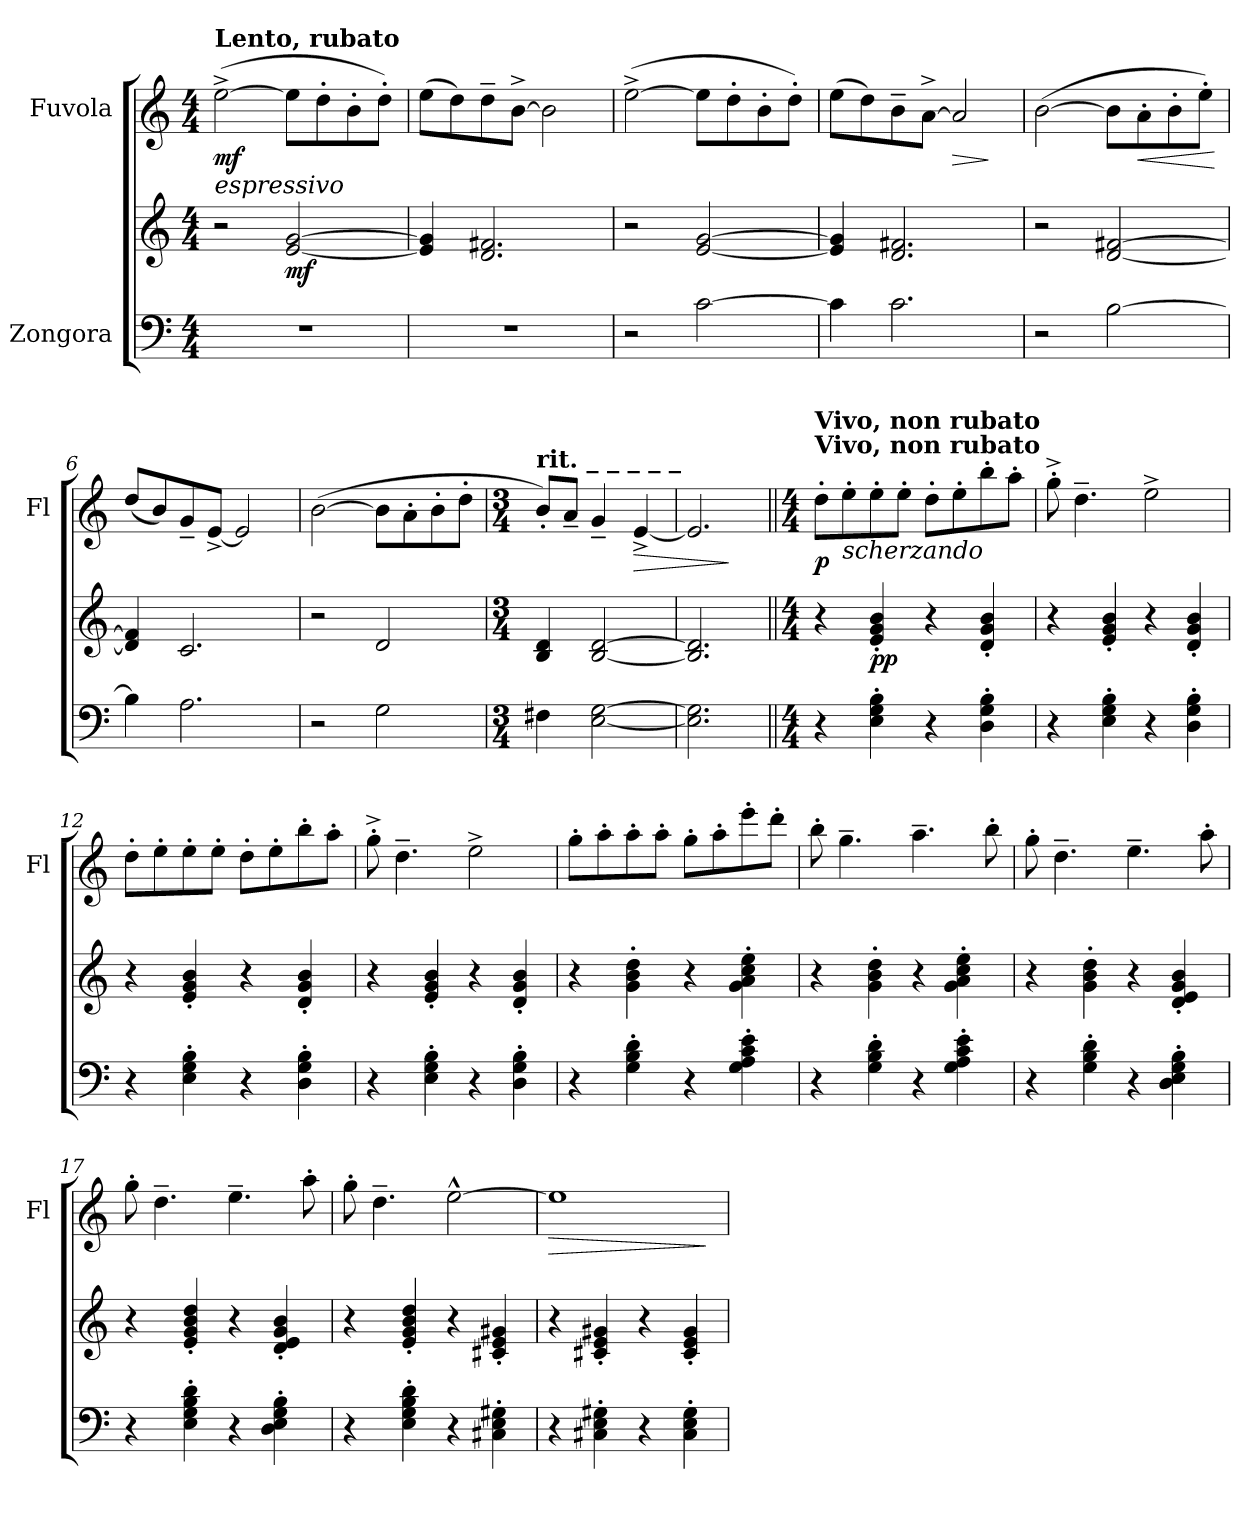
**kern	**kern	**dynam	**kern	**dynam
*part2	*part2	*part2	*part1	*part1
*staff3	*staff2	*staff2/3	*staff1	*staff1
*I"Zongora	*	*	*I"Fuvola	*
*	*	*	*I'Fl	*
*clefF4	*clefG2	*	*clefG2	*
*k[]	*k[]	*	*k[]	*
*M4/4	*M4/4	*	*M4/4	*
*MM80	*MM80	*	*MM80	*
=1	=1	=1	=1	=1
!	!	!	!LO:TX:a:B:t=Lento, rubato	!
!	!	!	!LO:TX:b:i:t=espressivo	!
!	!	!	!	!LO:DY:b
1r	2r	.	([2ee^\	mf
!	!	!LO:DY:b	!	!
.	[2e/ [2g/	mf	8ee\L]	.
.	.	.	8dd'\	.
.	.	.	8b'\	.
.	.	.	8dd'\J)	.
=2	=2	=2	=2	=2
1r	4e/] 4g/]	.	(8ee\L	.
.	.	.	8dd\)	.
.	2.d/ 2.f#X/	.	8dd~\	.
.	.	.	[8b^\J	.
.	.	.	2b\]	.
=3	=3	=3	=3	=3
2r	2r	.	([2ee^\	.
[2c\	[2e/ [2g/	.	8ee\L]	.
.	.	.	8dd'\	.
.	.	.	8b'\	.
.	.	.	8dd'\J)	.
=4	=4	=4	=4	=4
4c\]	4e/] 4g/]	.	(8ee\L	.
.	.	.	8dd\)	.
2.c\	2.d/ 2.f#X/	.	8b~\	.
.	.	.	[8a^\J	.
!	!	!	!	!LO:HP:b
.	.	.	2a/]	>
.	.	.	.	]
=5	=5	=5	=5	=5
2r	2r	.	([2b\	.
[2B\	[2d/ [2f#X/	.	8b\L]	.
!	!	!	!	!LO:HP:b
.	.	.	8a'\	<
.	.	.	8b'\	.
.	.	.	8ee'\J)	.
.	.	.	.	[
=6	=6	=6	=6	=6
4B\]	4d/] 4f#/]	.	(8dd/L	.
.	.	.	8b/)	.
2.A\	2.c/	.	8g~/	.
.	.	.	[8e^/J	.
.	.	.	2e/]	.
!!LO:LB:g=z
=7	=7	=7	=7	=7
2r	2r	.	([2b\	.
2G\	2d/	.	8b\L]	.
.	.	.	8a'\	.
.	.	.	8b'\	.
.	.	.	8dd'\J	.
=8	=8	=8	=8	=8
*M3/4	*M3/4	*	*M3/4	*
!	!	!	!LO:TX:a:B:t=rit. _     _     _     _     _	!
4F#X\	4B/ 4d/	.	8b'/L)	.
.	.	.	8a~/J	.
[2E\ [2G\	[2B/ [2d/	.	4g~/	.
!	!	!	!	!LO:HP:b
.	.	.	[4e^/	>
=9	=9	=9	=9	=9
2.E\] 2.G\]	2.B/] 2.d/]	.	2.e/]	.
.	.	.	.	]
=10||	=10||	=10||	=10||	=10||
*M4/4	*M4/4	*	*M4/4	*
*	*	*	*MM144	*
!	!	!	!LO:TX:a:B:t=Vivo, non rubato	!
!	!	!	!LO:TX:a:B:t=Vivo, non rubato	!
!	!	!	!	!LO:DY:b
4r	4r	.	8dd'\L	p
!	!	!	!LO:TX:b:i:t=scherzando	!
.	.	.	8ee'\	.
!	!	!LO:DY:b	!	!
4E\' 4G\' 4B\'	4e/' 4g/' 4b/'	pp	8ee'\	.
.	.	.	8ee'\J	.
4r	4r	.	8dd'\L	.
.	.	.	8ee'\	.
4D\' 4G\' 4B\'	4d/' 4g/' 4b/'	.	8bb'\	.
.	.	.	8aa'\J	.
=11	=11	=11	=11	=11
4r	4r	.	8gg'^\	.
.	.	.	4.dd~\	.
4E\' 4G\' 4B\'	4e/' 4g/' 4b/'	.	.	.
4r	4r	.	2ee^\	.
4D\' 4G\' 4B\'	4d/' 4g/' 4b/'	.	.	.
=12	=12	=12	=12	=12
4r	4r	.	8dd'\L	.
.	.	.	8ee'\	.
4E\' 4G\' 4B\'	4e/' 4g/' 4b/'	.	8ee'\	.
.	.	.	8ee'\J	.
4r	4r	.	8dd'\L	.
.	.	.	8ee'\	.
4D\' 4G\' 4B\'	4d/' 4g/' 4b/'	.	8bb'\	.
.	.	.	8aa'\J	.
=13	=13	=13	=13	=13
4r	4r	.	8gg'^\	.
.	.	.	4.dd~\	.
4E\' 4G\' 4B\'	4e/' 4g/' 4b/'	.	.	.
4r	4r	.	2ee^\	.
4D\' 4G\' 4B\'	4d/' 4g/' 4b/'	.	.	.
!!LO:LB:g=z
=14	=14	=14	=14	=14
4r	4r	.	8gg'\L	.
.	.	.	8aa'\	.
4G\' 4B\' 4d\'	4g\' 4b\' 4dd\'	.	8aa'\	.
.	.	.	8aa'\J	.
4r	4r	.	8gg'\L	.
.	.	.	8aa'\	.
4G\' 4A\' 4c\' 4e\'	4g\' 4a\' 4cc\' 4ee\'	.	8eee'\	.
.	.	.	8ddd'\J	.
=15	=15	=15	=15	=15
4r	4r	.	8bb'\	.
.	.	.	4.gg~\	.
4G\' 4B\' 4d\'	4g\' 4b\' 4dd\'	.	.	.
4r	4r	.	4.aa~\	.
4G\' 4A\' 4c\' 4e\'	4g\' 4a\' 4cc\' 4ee\'	.	.	.
.	.	.	8bb'\	.
=16	=16	=16	=16	=16
4r	4r	.	8gg'\	.
.	.	.	4.dd~\	.
4G\' 4B\' 4d\'	4g\' 4b\' 4dd\'	.	.	.
4r	4r	.	4.ee~\	.
4D\' 4E\' 4G\' 4B\'	4d/' 4e/' 4g/' 4b/'	.	.	.
.	.	.	8aa'\	.
=17	=17	=17	=17	=17
4r	4r	.	8gg'\	.
.	.	.	4.dd~\	.
4E\' 4G\' 4B\' 4d\'	4e/' 4g/' 4b/' 4dd/'	.	.	.
4r	4r	.	4.ee~\	.
4D\' 4E\' 4G\' 4B\'	4d/' 4e/' 4g/' 4b/'	.	.	.
.	.	.	8aa'\	.
=18	=18	=18	=18	=18
4r	4r	.	8gg'\	.
.	.	.	4.dd~\	.
4E\' 4G\' 4B\' 4d\'	4e/' 4g/' 4b/' 4dd/'	.	.	.
4r	4r	.	[2ee^^\	.
4C#X\' 4E\' 4G#X\'	4c#X/' 4e/' 4g#X/'	.	.	.
=19	=19	=19	=19	=19
!	!	!	!	!LO:HP:b
4r	4r	.	1ee]	>
4C#X\' 4E\' 4G#X\'	4c#X/' 4e/' 4g#X/'	.	.	.
4r	4r	.	.	.
4C#\' 4E\' 4G#\'	4c#/' 4e/' 4g#/'	.	.	.
.	.	.	.	]
=	=	=	=	=
*-	*-	*-	*-	*-
